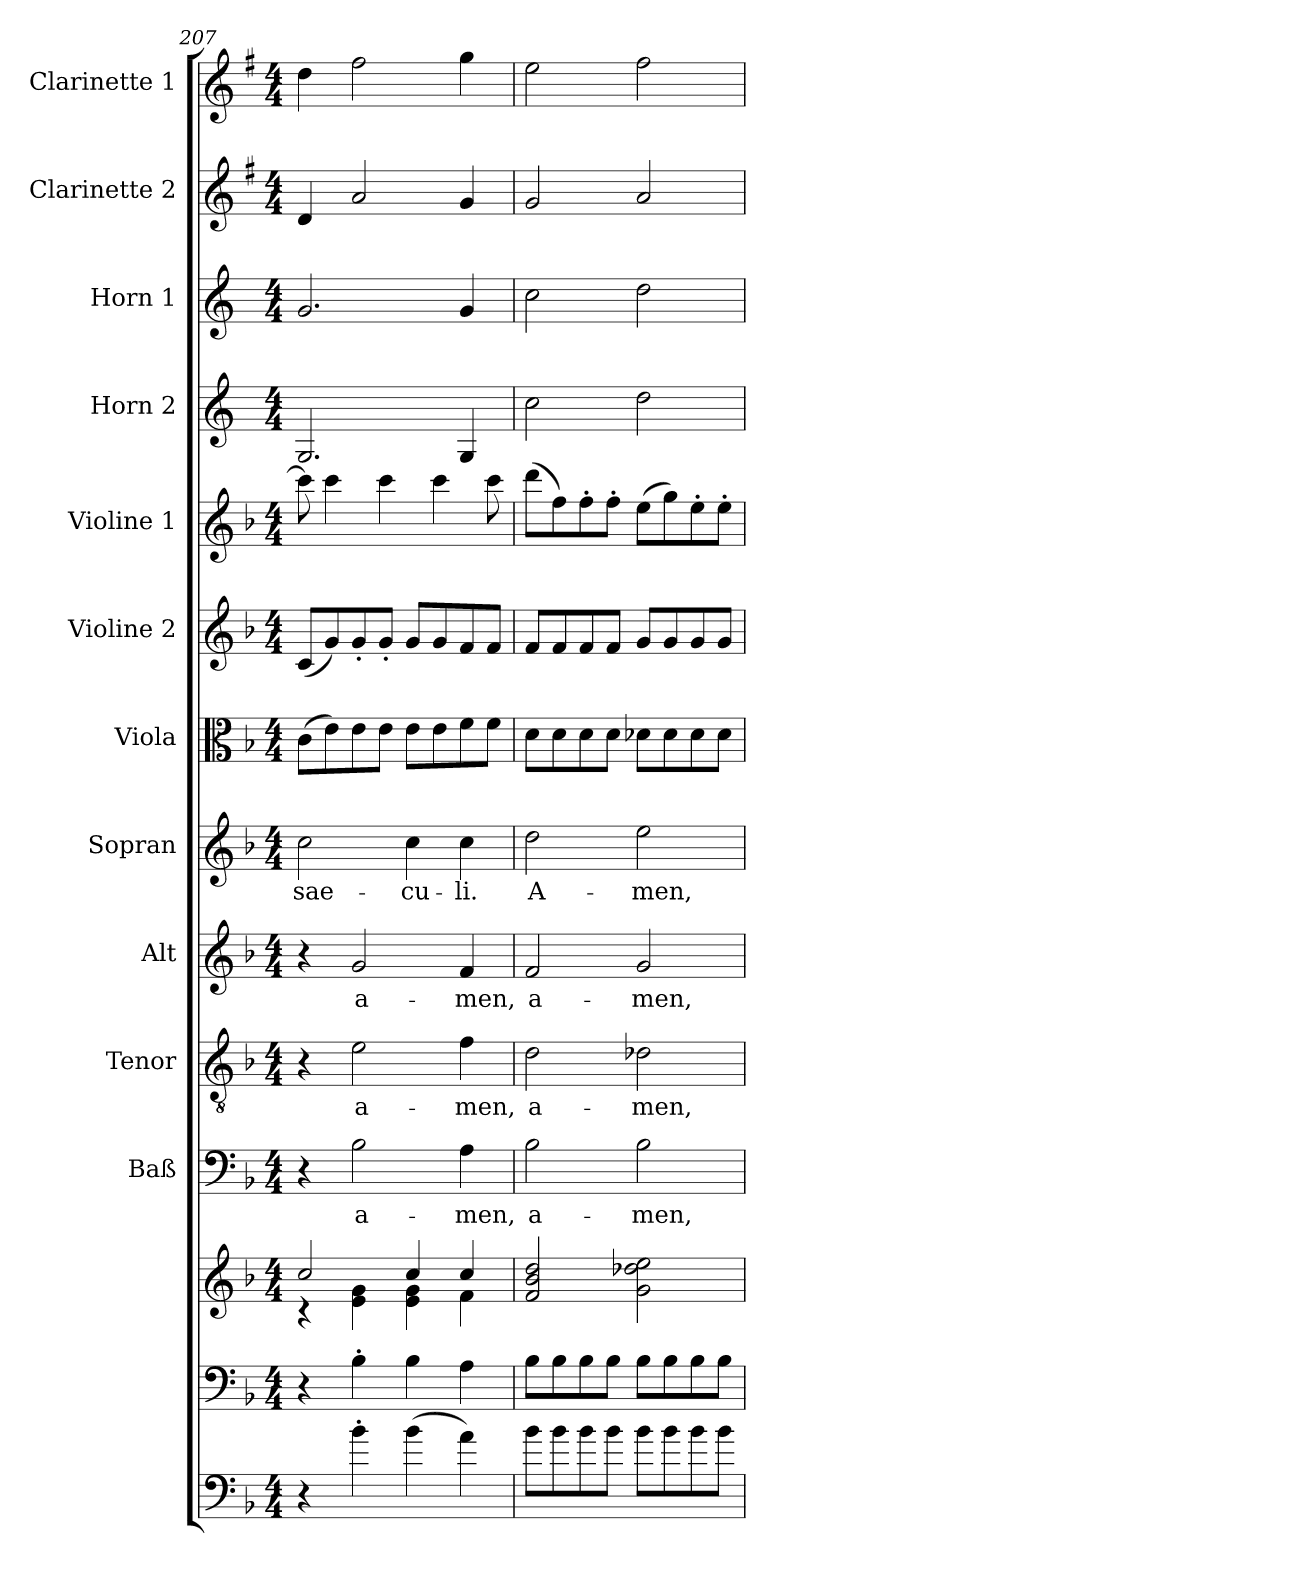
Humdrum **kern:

**kern	**kern	**kern	**kern	**text	**kern	**text	**kern	**text	**kern	**text	**kern	**kern	**kern	**kern	**kern	**kern	**kern
*part13	*part12	*part12	*part11	*part11	*part10	*part10	*part9	*part9	*part8	*part8	*part7	*part6	*part5	*part4	*part3	*part2	*part1
*staff14	*staff13	*staff12	*staff11	*staff11	*staff10	*staff10	*staff9	*staff9	*staff8	*staff8	*staff7	*staff6	*staff5	*staff4	*staff3	*staff2	*staff1
*	*	*	*I"Baß	*	*I"Tenor	*	*I"Alt	*	*I"Sopran	*	*I"Viola	*I"Violine 2	*I"Violine 1	*I"Horn 2	*I"Horn 1	*I"Clarinette 2	*I"Clarinette 1
*	*	*	*I'Baß	*	*I'Ten	*	*I'Alt	*	*I'Sop	*	*I'Vla.	*I'Vln. 2	*I'Vln. 1	*I'Hrn. 2	*I'Hrn. 1	*	*
!!LO:PB:g=z
*clefF4	*clefF4	*clefG2	*clefF4	*	*clefGv2	*	*clefG2	*	*clefG2	*	*clefC3	*clefG2	*clefG2	*clefG2	*clefG2	*clefG2	*clefG2
*ITrd7c12	*	*	*	*	*	*	*	*	*	*	*	*	*	*ITrd4c7	*ITrd4c7	*ITrd1c2	*ITrd1c2
*k[b-]	*k[b-]	*k[b-]	*k[b-]	*	*k[b-]	*	*k[b-]	*	*k[b-]	*	*k[b-]	*k[b-]	*k[b-]	*k[b-]	*k[b-]	*k[b-]	*k[b-]
*F:	*F:	*F:	*F:	*	*F:	*	*F:	*	*F:	*	*F:	*F:	*F:	*F:	*F:	*F:	*F:
*M4/4	*M4/4	*M4/4	*M4/4	*	*M4/4	*	*M4/4	*	*M4/4	*	*M4/4	*M4/4	*M4/4	*M4/4	*M4/4	*M4/4	*M4/4
=207	=207	=207	=207	=207	=207	=207	=207	=207	=207	=207	=207	=207	=207	=207	=207	=207	=207
*	*	*^	*	*	*	*	*	*	*	*	*	*	*	*	*	*	*
!	!	!	!	!	!	!	!	!	!	!	!LO:LY:b	!	!	!	!	!	!	!
4r	4r	2cc/	4rc	4r	.	4r	.	4r	.	2cc\	sae-	(>8c\L	(<8c/L	8ccc\]	2.C/	2.c/	4c/	4cc\
.	.	.	.	.	.	.	.	.	.	.	.	8e\)	8g/)	4ccc\	.	.	.	.
!	!	!	!	!	!LO:LY:b	!	!LO:LY:b	!	!LO:LY:b	!	!	!	!	!	!	!	!	!
4B-'>\	4B-'>\	.	4e\ 4g\	2B-\	a-	2e\	a-	2g/	a-	.	.	8e\	8g'</	.	.	.	2g/	2ee\
.	.	.	.	.	.	.	.	.	.	.	.	8e\J	8g'</J	4ccc\	.	.	.	.
!	!	!	!	!	!	!	!	!	!	!	!LO:LY:b	!	!	!	!	!	!	!
(>4B-\	4B-\	4cc/	4e\ 4g\	.	.	.	.	.	.	4cc\	-cu-	8e\L	8g/L	.	.	.	.	.
.	.	.	.	.	.	.	.	.	.	.	.	8e\	8g/	4ccc\	.	.	.	.
!	!	!	!	!	!LO:LY:b	!	!LO:LY:b	!	!LO:LY:b	!	!LO:LY:b	!	!	!	!	!	!	!
4A\)	4A\	4cc/	4f\	4A\	-men,	4f\	-men,	4f/	-men,	4cc\	-li.	8f\	8f/	.	4C/	4c/	4f/	4ff\
.	.	.	.	.	.	.	.	.	.	.	.	8f\J	8f/J	8ccc\	.	.	.	.
*	*	*v	*v	*	*	*	*	*	*	*	*	*	*	*	*	*	*	*
=208	=208	=208	=208	=208	=208	=208	=208	=208	=208	=208	=208	=208	=208	=208	=208	=208	=208
!	!	!	!	!LO:LY:b	!	!LO:LY:b	!	!LO:LY:b	!	!LO:LY:b	!	!	!	!	!	!	!
8B-\L	8B-\L	2f/ 2b-/ 2dd/	2B-\	a-	2d\	a-	2f/	a-	2dd\	A-	8d\L	8f/L	(>8ddd\L	2f\	2f\	2f/	2dd\
8B-\	8B-\	.	.	.	.	.	.	.	.	.	8d\	8f/	8ff\)	.	.	.	.
8B-\	8B-\	.	.	.	.	.	.	.	.	.	8d\	8f/	8ff'>\	.	.	.	.
8B-\J	8B-\J	.	.	.	.	.	.	.	.	.	8d\J	8f/J	8ff'>\J	.	.	.	.
!	!	!	!	!LO:LY:b	!	!LO:LY:b	!	!LO:LY:b	!	!LO:LY:b	!	!	!	!	!	!	!
8B-\L	8B-\L	2g\ 2dd-X\ 2ee\	2B-\	-men,	2d-X\	-men,	2g/	-men,	2ee\	-men,	8d-X\L	8g/L	(>8ee\L	2g\	2g\	2g/	2ee\
8B-\	8B-\	.	.	.	.	.	.	.	.	.	8d-\	8g/	8gg\)	.	.	.	.
8B-\	8B-\	.	.	.	.	.	.	.	.	.	8d-\	8g/	8ee'>\	.	.	.	.
8B-\J	8B-\J	.	.	.	.	.	.	.	.	.	8d-\J	8g/J	8ee'>\J	.	.	.	.
=	=	=	=	=	=	=	=	=	=	=	=	=	=	=	=	=	=
*-	*-	*-	*-	*-	*-	*-	*-	*-	*-	*-	*-	*-	*-	*-	*-	*-	*-
